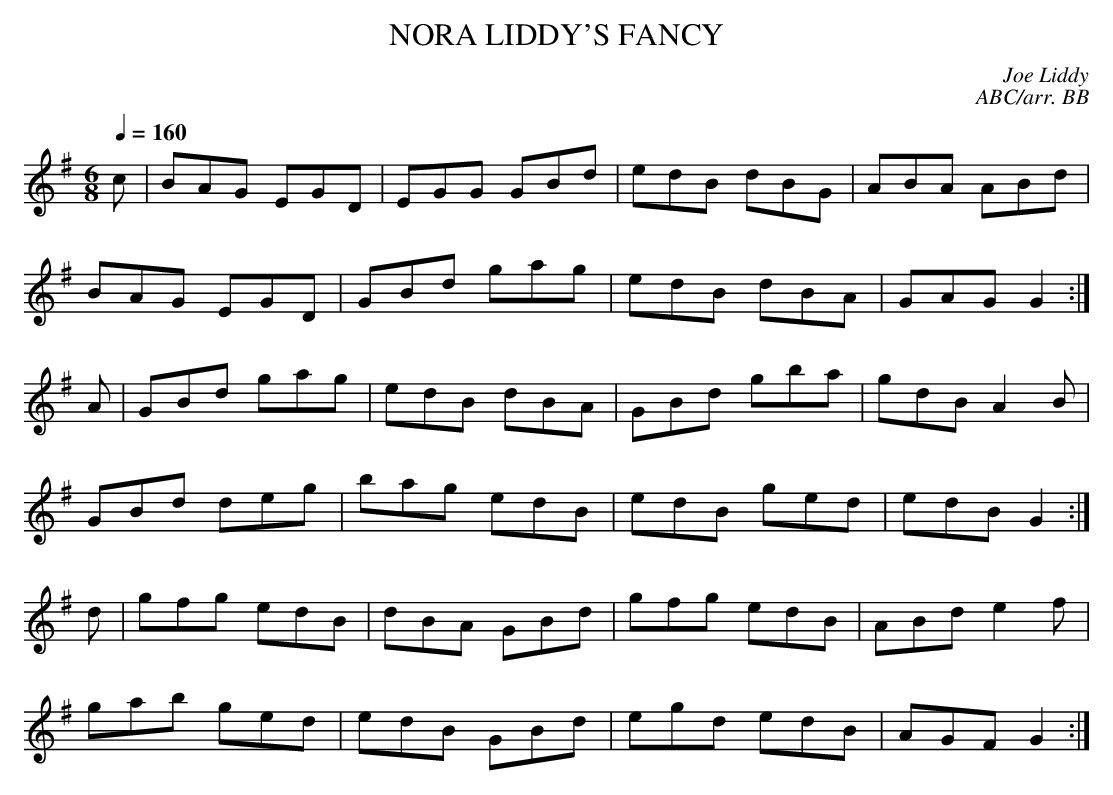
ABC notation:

X:1
T:NORA LIDDY'S FANCY
C:Joe Liddy
C:ABC/arr. BB
Q:1/4=160
M:6/8
K:G
c|BAG EGD|EGG GBd|edB dBG|ABA ABd |
BAG EGD|GBd gag|edB dBA|GAG G2 :|
A|GBd gag|edB dBA|GBd gba|gdB A2B |
GBd deg|bag edB|edB ged|edB G2 :|
d|gfg edB|dBA GBd|gfg edB|ABd e2f |
gab ged|edB GBd|egd edB|AGF G2 :|
